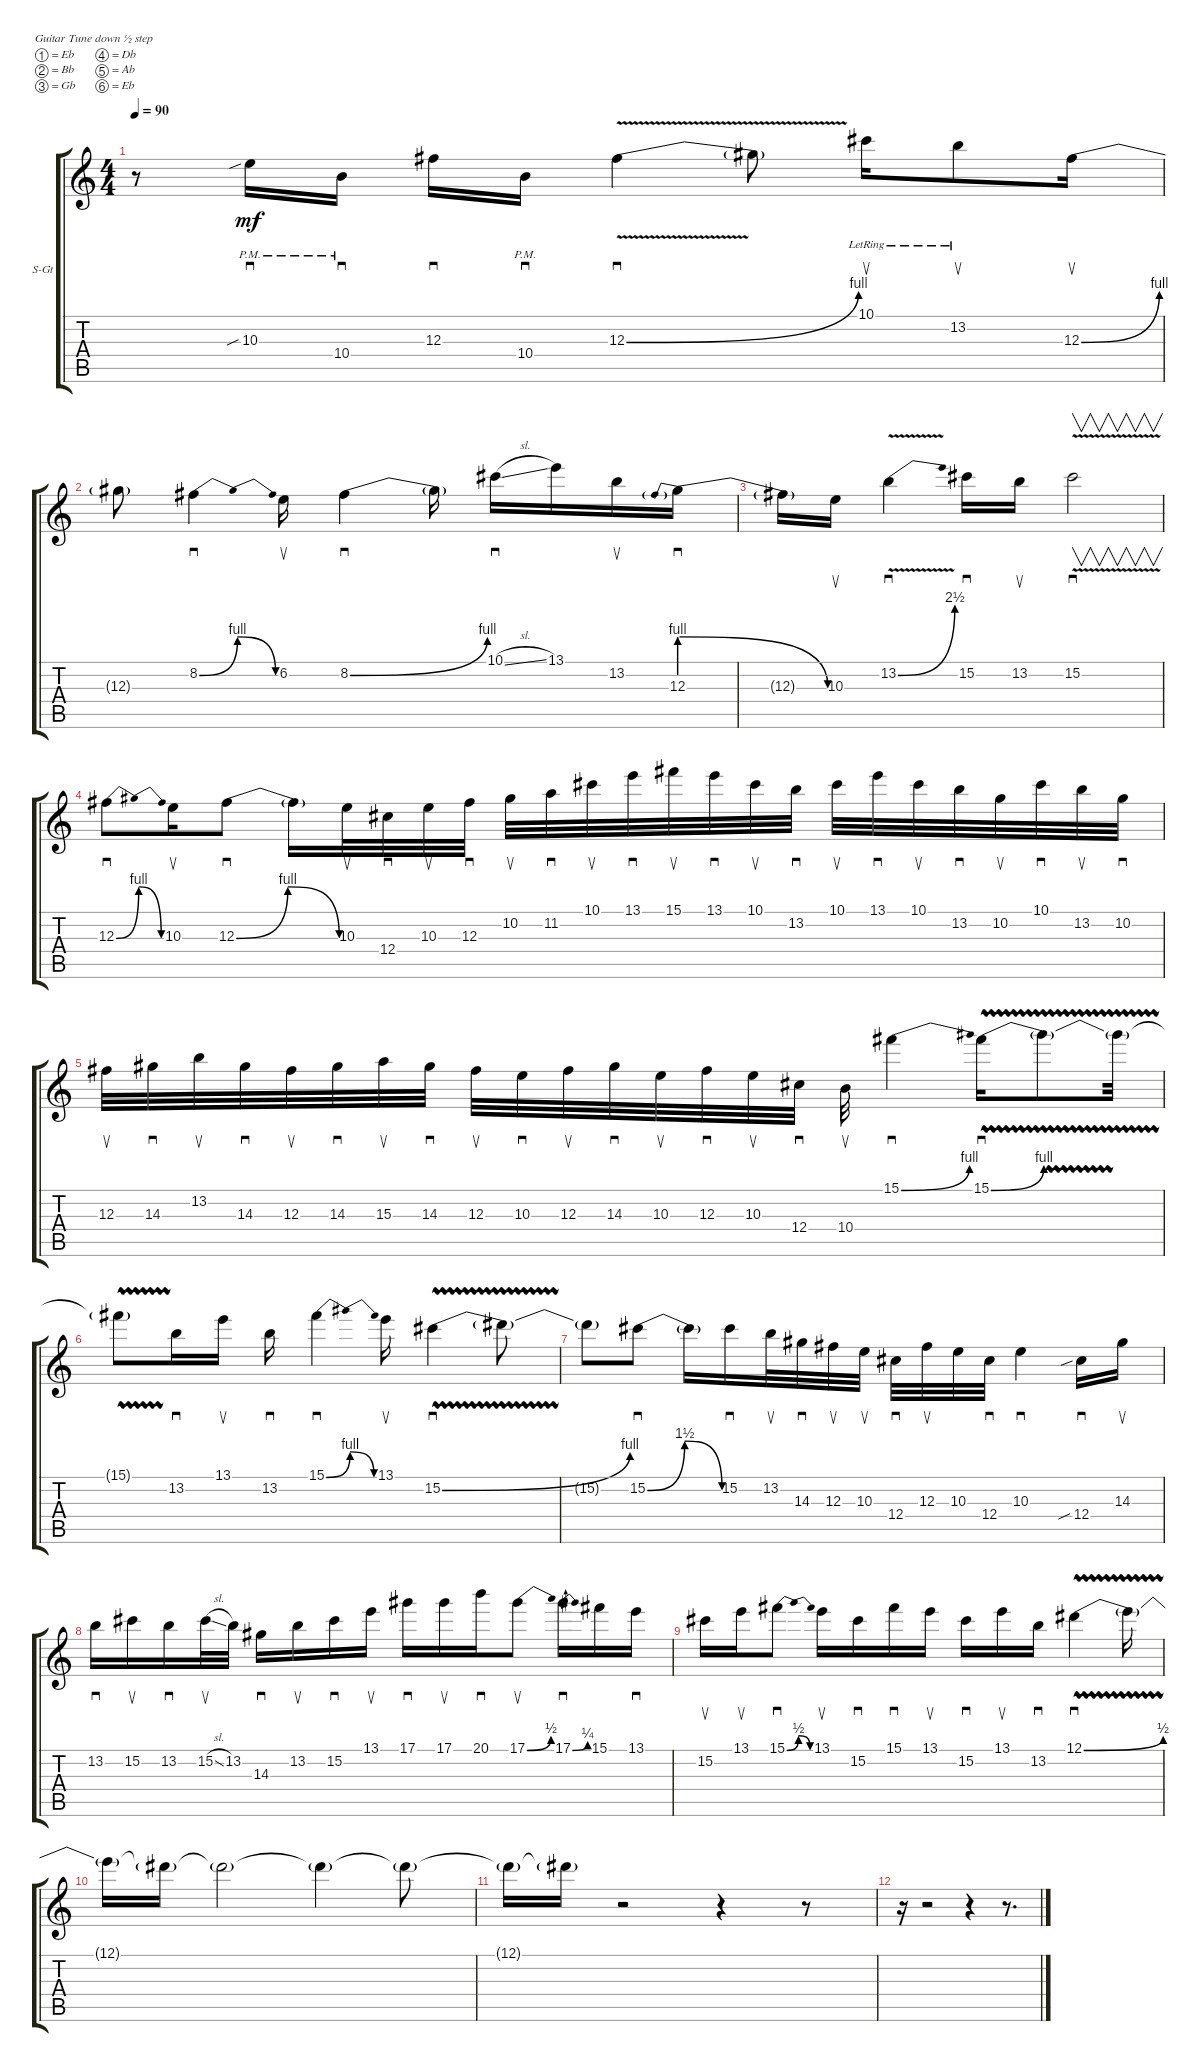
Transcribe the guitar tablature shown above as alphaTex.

\defaultSystemsLayout 4
\bracketExtendMode groupsimilarinstruments
\firstSystemTrackNameOrientation horizontal
\otherSystemsTrackNameOrientation horizontal
\track ("Ron \"Bumblefoot\" Thal" "S-Gt") {instrument acousticguitarsteel}
\staff {score tabs}
\tuning (Eb4 Bb3 Gb3 Db3 Ab2 Eb2)
\ts (4 4)
\tempo 90
\clef g2
\ks c
r.8{dy mf instrument acousticguitarsteel} 10.3{sib pm}.16{sd} 10.4{pm}.16{sd} 12.3.16{sd} 10.4{pm}.16{sd} 12.3{be (bend 30.599999999999998 0 46.199999999999996 4) v}.4{sd} 12.3{t}.8 10.1{lr}.16{su} 13.2{lr}.8{su} 12.3{be (bend 0 0 15 4)}.16{su} |
12.3{t}.8 8.2{be (bendrelease 0 0 9.6 4 43.8 4 52.8 0)}.4{sd} 6.2.16{su} 8.2{be (bend 26.4 0 32.4 4)}.4{sd} 8.2{t}.16 10.1{sl}.16{sd} 13.1.16 13.2.16{su} 12.3{be (prebendrelease 0 4 59.4 0)}.16{sd} |
12.3{t}.16 10.3.16{su} 13.2{be (bend 17.4 0 27.599999999999998 10) v}.4{sd} 15.2.16{sd} 13.2.16{su} 15.2{v}.2{v sd} |
12.3{be (bendrelease 0 0 10.2 4 20.4 4 30 0)}.8{sd} 10.3.16{su} 12.3{be (bendrelease 0.6 0 3.5999999999999996 4 17.4 4 24 0)}.8{sd} 12.3{t}.16 10.3.32{su} 12.4.32{sd} 10.3.32{su} 12.3.32{sd} 10.2.32{su} 11.2.32{sd} 10.1.32{su} 13.1.32{sd} 15.1.32{su} 13.1.32{sd} 10.1.32{su} 13.2.32{sd} 10.1.32{su} 13.1.32{sd} 10.1.32{su} 13.2.32{sd} 10.2.32{su} 10.1.32{sd} 13.2.32{su} 10.2.32{sd} |
12.3.32{su} 14.3.32{sd} 13.2.32{su} 14.3.32{sd} 12.3.32{su} 14.3.32{sd} 15.3.32{su} 14.3.32{sd} 12.3.32{su} 10.3.32{sd} 12.3.32{su} 14.3.32{sd} 10.3.32{su} 12.3.32{sd} 10.3.32{su} 12.4.32{sd} 10.4.32{su} 15.1{be (bend 0 0 59.4 4)}.4{sd} 15.1{be (bend 0 0 59.4 4) vw}.16{sd} 15.1{vw t}.8 15.1{t}.32 |
15.1{vw t}.8 13.2.16{sd} 13.1.16{su} 13.2.16{sd} 15.1{be (bendrelease 13.799999999999999 0 19.2 4 37.8 4 59.4 0)}.4{sd} 13.1.16{su} 15.2{be (bend 0 0 58.199999999999996 4) vw}.4{sd} 15.2{t}.8 |
15.2{t}.8 15.2{be (bendrelease 0 0 6 6 43.8 6 59.4 0)}.8{sd} 15.2{t}.16 15.2.16{sd} 13.2.32{su} 14.3.32{sd} 12.3.32{su} 10.3.32{su} 12.4.32{sd} 12.3.32{su} 10.3.32 12.4.32{sd} 10.3.4{sd} 12.4{sib}.16{sd} 14.3.16{su} |
13.2.16{sd} 15.2.16{su} 13.2.16{sd} 15.2{sl}.32{su} 13.2.32 14.3.16{sd} 13.2.16{su} 15.2.16{sd} 13.1.16{su} 17.1.16{sd} 17.1.16{su} 20.1.16{sd} 17.1{be (bend 0 0 26.4 2)}.8{su} 17.1{be (bend 0 0 25.2 1)}.16{sd} 15.1.16 13.1.16{sd} |
15.2.16{su} 13.1.16{su} 15.1{be (bendrelease 0 0 18 2 35.4 2 43.8 0)}.8{sd} 13.1.16{su} 15.2.16{sd} 15.1.16{sd} 13.1.16{su} 15.2.16{sd} 13.1.16{su} 13.2.16{sd} 12.1{be (bend 0 0 6.6 2) vw}.4{sd} 12.1{t}.16 |
12.1{t}.16 12.1{t}.16 12.1{t}.2 12.1{t}.4 12.1{t}.8 |
12.1{t}.16 12.1{t}.16 r.2 r.4 r.8 |
r.16 r.2 r.4 r.8{d}
